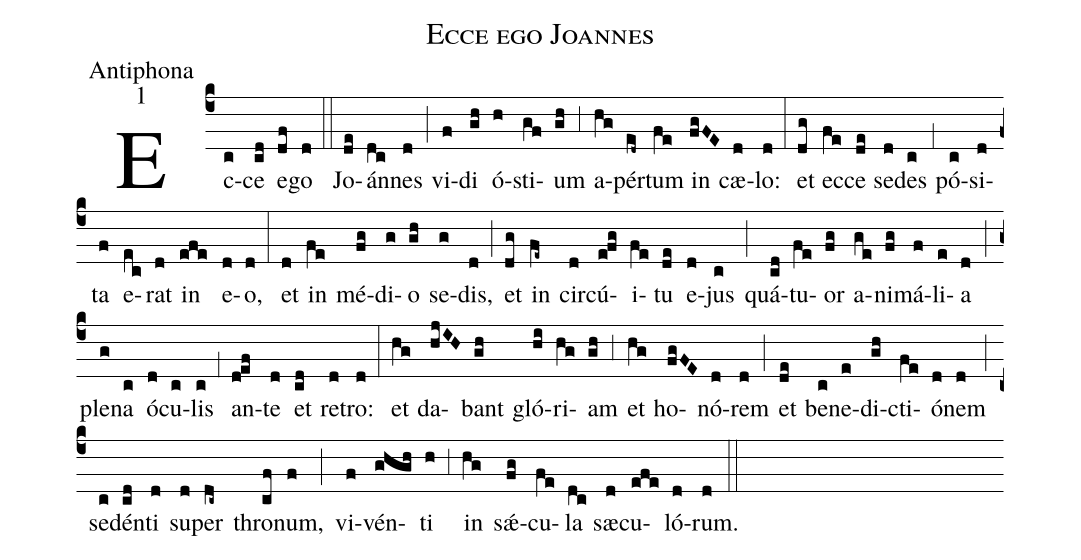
name:Ecce ego Joannes;
office-part:Antiphona;
mode:1;
%%
(c4) Ec(c)ce(cd) e(df)go(d) (::)
Jo(de)án(dc)nes(d) (;) vi(f)di(gh) ó(h)sti(gf)um(gh) (,3) a(hg)pér(ed~)tum(fe) in(fgFE) cæ(d)lo:(d) (:)
et(dg) ec(fe)ce(de) se(d)des(c) (,1) pó(c)si(d)ta(f) e(ec)rat(d) in(efe) e(d)o,(d) (:)
et(d) in(fe) mé(fg)di(g)o(gh) se(g)dis,(d) (;) et(dg) in(fe~) cir(d)cú(e!fg)i(fe)tu(de) e(d)jus(c) (;) quá(cd)tu(fe)or(fg) a(ge)ni(fg)má(f)li(e)a(d) (;) ple(g)na(c) ó(d)cu(c)lis(c) (,1) an(d!ef)te(d) et(cd) re(d)tro:(d) (:)
et(hg) da(hjIH)bant(gh) gló(hi)ri(hg)am(gh) (,3) et(hg) ho(fgFE)nó(d)rem(d) (;) et(de) be(c)ne(e)di(gh)cti(fe)ó(d)nem(d) (;) se(c)dén(cd)ti(d) su(d)per(dc~) thro(cf)num,(f) (;) vi(f)vén(ghgh)ti(h) (,3) in(hg) s{<sp>'ae</sp>}(fg)cu(fe)la(dc) sæ(d)cu(efe)ló(d)rum.(d) (::)
